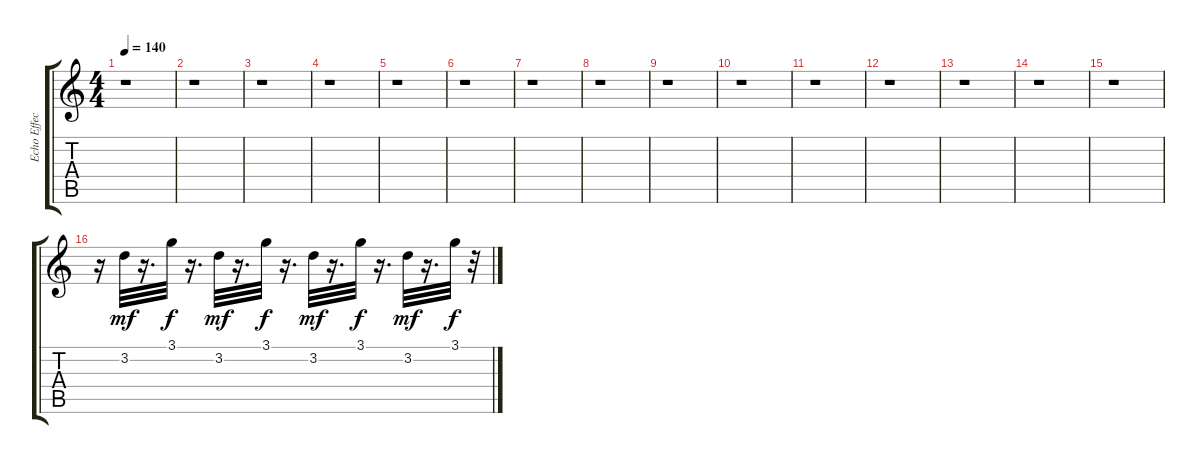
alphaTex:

\track ("Echo Effect" "Echo Effec") {instrument distortionguitar}
\staff {score tabs}
\tuning (E4 B3 G3 D3 A2 E2) {hide}
\ts (4 4)
\tempo 140
\clef g2
\ks c
r.1{dy f} |
r.1 |
r.1 |
r.1 |
r.1 |
r.1 |
r.1 |
r.1 |
r.1 |
r.1 |
r.1 |
r.1 |
r.1 |
r.1 |
r.1 |
r.16 3.2.32{dy mf} r.16{d} 3.1.32{dy f} r.16{d} 3.2.32{dy mf} r.16{d} 3.1.32{dy f} r.16{d} 3.2.32{dy mf} r.16{d} 3.1.32{dy f} r.16{d} 3.2.32{dy mf} r.16{d} 3.1.32{dy f} r.32
